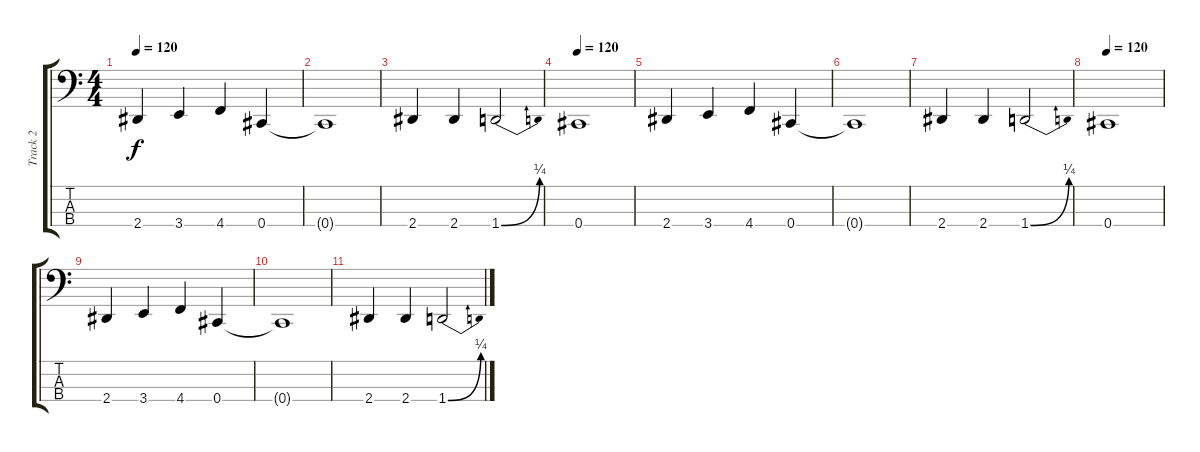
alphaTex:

\track ("Track 2" "Track 2") {instrument electricbasspick}
\staff {score tabs}
\tuning (E2 B1 Gb1 Db1) {hide}
\ts (4 4)
\tempo 120
\clef f4
\ks c
2.4.4{dy f} 3.4.4 4.4.4 0.4.4 |
0.4{t}.1 |
2.4.4 2.4.4 1.4{be (bend 0 0 60 1)}.2 |
\tempo 120
0.4.1 |
2.4.4 3.4.4 4.4.4 0.4.4 |
0.4{t}.1 |
2.4.4 2.4.4 1.4{be (bend 0 0 60 1)}.2 |
\tempo 120
0.4.1 |
2.4.4 3.4.4 4.4.4 0.4.4 |
0.4{t}.1 |
2.4.4 2.4.4 1.4{be (bend 0 0 60 1)}.2
